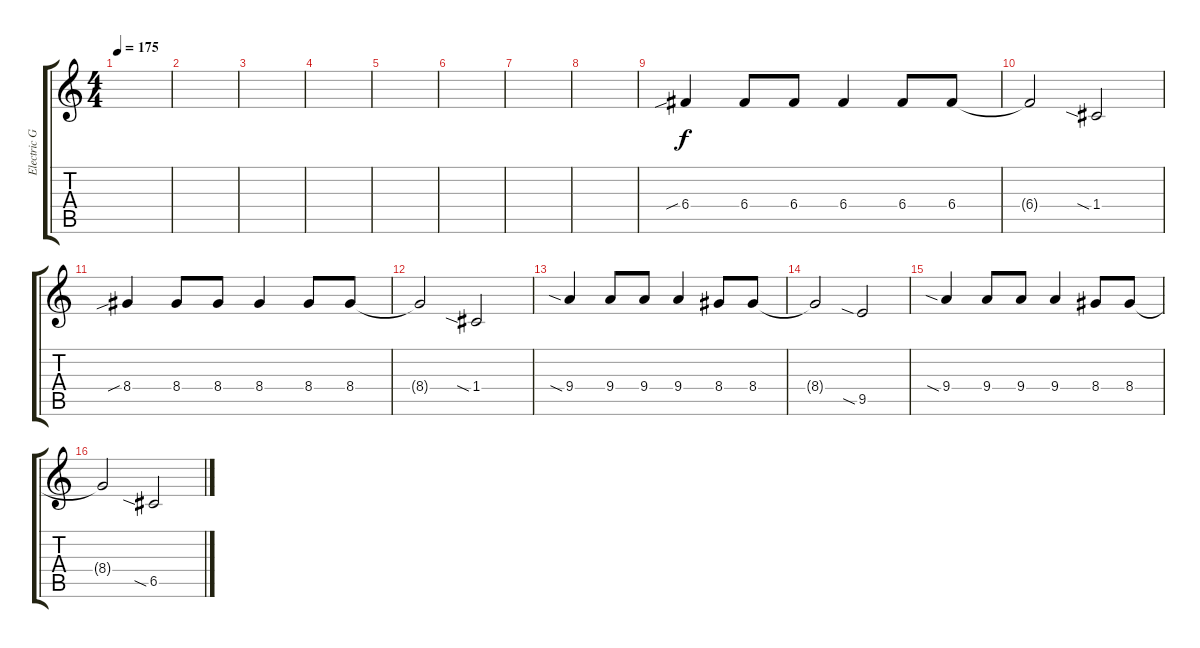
\track ("Electric Guitar" "Electric G") {instrument overdrivenguitar}
\staff {score tabs}
\tuning (D4 A3 F3 C3 G2 C2) {hide}
\ts (4 4)
\tempo 175
\clef g2
\ks c
|
|
|
|
|
|
|
|
6.4{sib}.4 6.4.8 6.4.8 6.4.4 6.4.8 6.4.8 |
6.4{t}.2 1.4{sia}.2 |
8.4{sib}.4 8.4.8 8.4.8 8.4.4 8.4.8 8.4.8 |
8.4{t}.2 1.4{sia}.2 |
9.4{sia}.4 9.4.8 9.4.8 9.4.4 8.4.8 8.4.8 |
8.4{t}.2 9.5{sia}.2 |
9.4{sia}.4 9.4.8 9.4.8 9.4.4 8.4.8 8.4.8 |
8.4{t}.2 6.5{sia}.2
